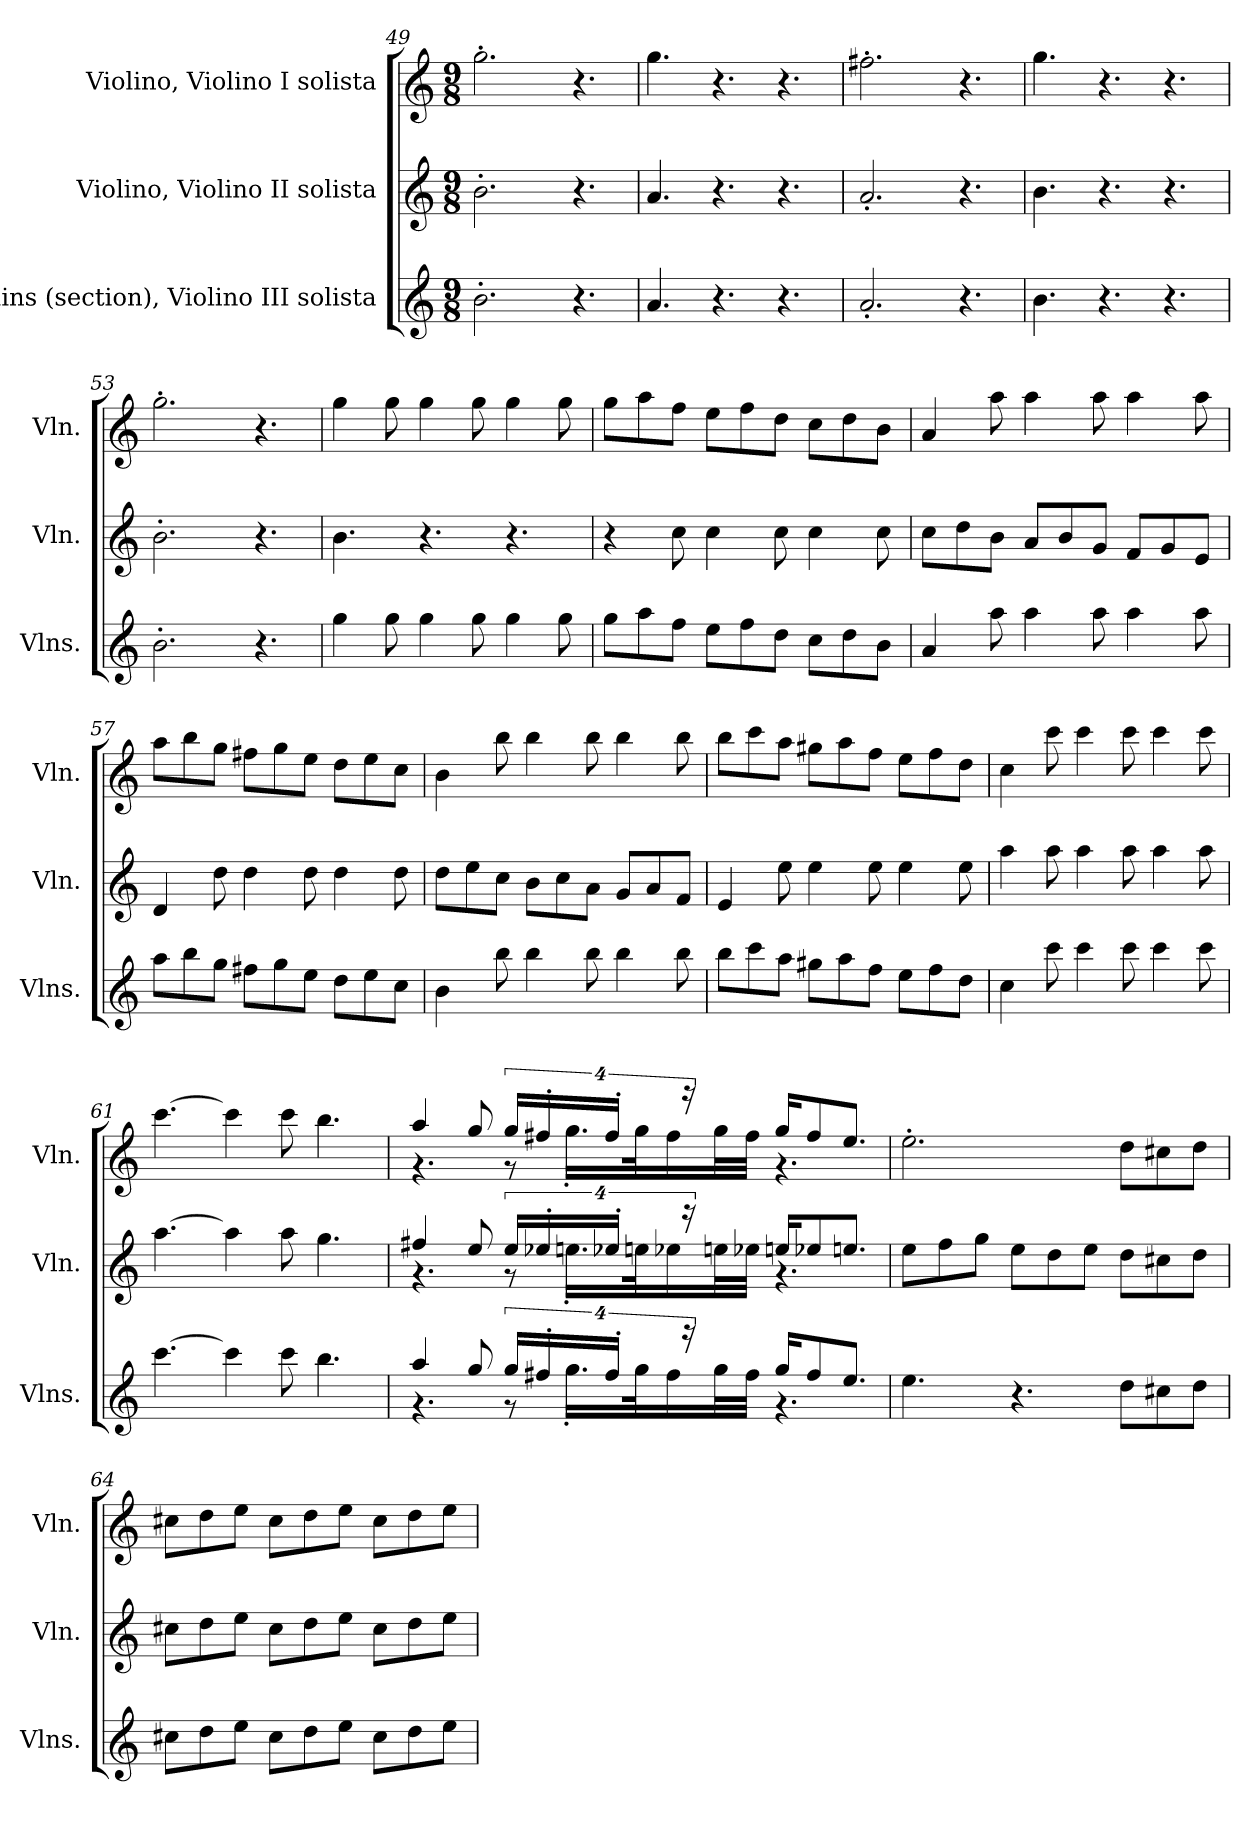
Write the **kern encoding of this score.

**kern	**kern	**kern
*part3	*part2	*part1
*staff3	*staff2	*staff1
*I"Violins (section), Violino III solista	*I"Violino, Violino II solista	*I"Violino, Violino I solista
*I'Vlns.	*I'Vln.	*I'Vln.
*clefG2	*clefG2	*clefG2
*k[]	*k[]	*k[]
*M9/8	*M9/8	*M9/8
=49	=49	=49
2.b'\	2.b'\	2.gg'\
4.r	4.r	4.r
=50	=50	=50
4.a/	4.a/	4.gg\
4.r	4.r	4.r
4.r	4.r	4.r
=51	=51	=51
2.a'/	2.a'/	2.ff#X'\
4.r	4.r	4.r
=52	=52	=52
4.b\	4.b\	4.gg\
4.r	4.r	4.r
4.r	4.r	4.r
=53	=53	=53
2.b'\	2.b'\	2.gg'\
4.r	4.r	4.r
!!LO:LB:g=z
=54	=54	=54
4gg\	4.b\	4gg\
8gg\	.	8gg\
4gg\	4.r	4gg\
8gg\	.	8gg\
4gg\	4.r	4gg\
8gg\	.	8gg\
=55	=55	=55
8gg\L	4r	8gg\L
8aa\	.	8aa\
8ff\J	8cc\	8ff\J
8ee\L	4cc\	8ee\L
8ff\	.	8ff\
8dd\J	8cc\	8dd\J
8cc\L	4cc\	8cc\L
8dd\	.	8dd\
8b\J	8cc\	8b\J
=56	=56	=56
4a/	8cc\L	4a/
.	8dd\	.
8aa\	8b\J	8aa\
4aa\	8a/L	4aa\
.	8b/	.
8aa\	8g/J	8aa\
4aa\	8f/L	4aa\
.	8g/	.
8aa\	8e/J	8aa\
=57	=57	=57
8aa\L	4d/	8aa\L
8bb\	.	8bb\
8gg\J	8dd\	8gg\J
8ff#X\L	4dd\	8ff#X\L
8gg\	.	8gg\
8ee\J	8dd\	8ee\J
8dd\L	4dd\	8dd\L
8ee\	.	8ee\
8cc\J	8dd\	8cc\J
!!LO:PB:g=z
=58	=58	=58
4b\	8dd\L	4b\
.	8ee\	.
8bb\	8cc\J	8bb\
4bb\	8b\L	4bb\
.	8cc\	.
8bb\	8a\J	8bb\
4bb\	8g/L	4bb\
.	8a/	.
8bb\	8f/J	8bb\
=59	=59	=59
8bb\L	4e/	8bb\L
8ccc\	.	8ccc\
8aa\J	8ee\	8aa\J
8gg#X\L	4ee\	8gg#X\L
8aa\	.	8aa\
8ff\J	8ee\	8ff\J
8ee\L	4ee\	8ee\L
8ff\	.	8ff\
8dd\J	8ee\	8dd\J
=60	=60	=60
4cc\	4aa\	4cc\
8ccc\	8aa\	8ccc\
4ccc\	4aa\	4ccc\
8ccc\	8aa\	8ccc\
4ccc\	4aa\	4ccc\
8ccc\	8aa\	8ccc\
=61	=61	=61
[4.ccc\	[4.aa\	[4.ccc\
4ccc\]	4aa\]	4ccc\]
8ccc\	8aa\	8ccc\
4.bb\	4.gg\	4.bb\
!!LO:LB:g=z
=62	=62	=62
*^	*^	*^
4aa/	4.r	4ff#X/	4.r	4aa/	4.r
8gg/	.	8ee/	.	8gg/	.
32%3gg/L	8r	32%3ee/L	8r	32%3gg/L	8r
32%3ff#X'/	.	32%3ee-X'/	.	32%3ff#X'/	.
.	16.gg'\LL	.	16.een'\LL	.	16.gg'\LL
32%3ff#'/J	.	32%3ee-X'/J	.	32%3ff#'/J	.
.	32gg\K	.	32een\K	.	32gg\K
.	16ff#\	.	16ee-X\	.	16ff#\
32%3r	.	32%3r	.	32%3r	.
.	32gg\L	.	32een\L	.	32gg\L
.	32ff#\JJJ	.	32ee-X\JJJ	.	32ff#\JJJ
16gg/KL	4.r	16een/KL	4.r	16gg/KL	4.r
8ff#/	.	8ee-X/	.	8ff#/	.
8.ee/J	.	8.een/J	.	8.ee/J	.
*v	*v	*	*	*v	*v
*	*v	*v	*
=63	=63	=63
4.ee\	8ee\L	2.ee'\
.	8ff\	.
.	8gg\J	.
4.r	8ee\L	.
.	8dd\	.
.	8ee\J	.
8dd\L	8dd\L	8dd\L
8cc#X\	8cc#X\	8cc#X\
8dd\J	8dd\J	8dd\J
=64	=64	=64
8cc#X\L	8cc#X\L	8cc#X\L
8dd\	8dd\	8dd\
8ee\J	8ee\J	8ee\J
8cc#\L	8cc#\L	8cc#\L
8dd\	8dd\	8dd\
8ee\J	8ee\J	8ee\J
8cc#\L	8cc#\L	8cc#\L
8dd\	8dd\	8dd\
8ee\J	8ee\J	8ee\J
=	=	=
*-	*-	*-
